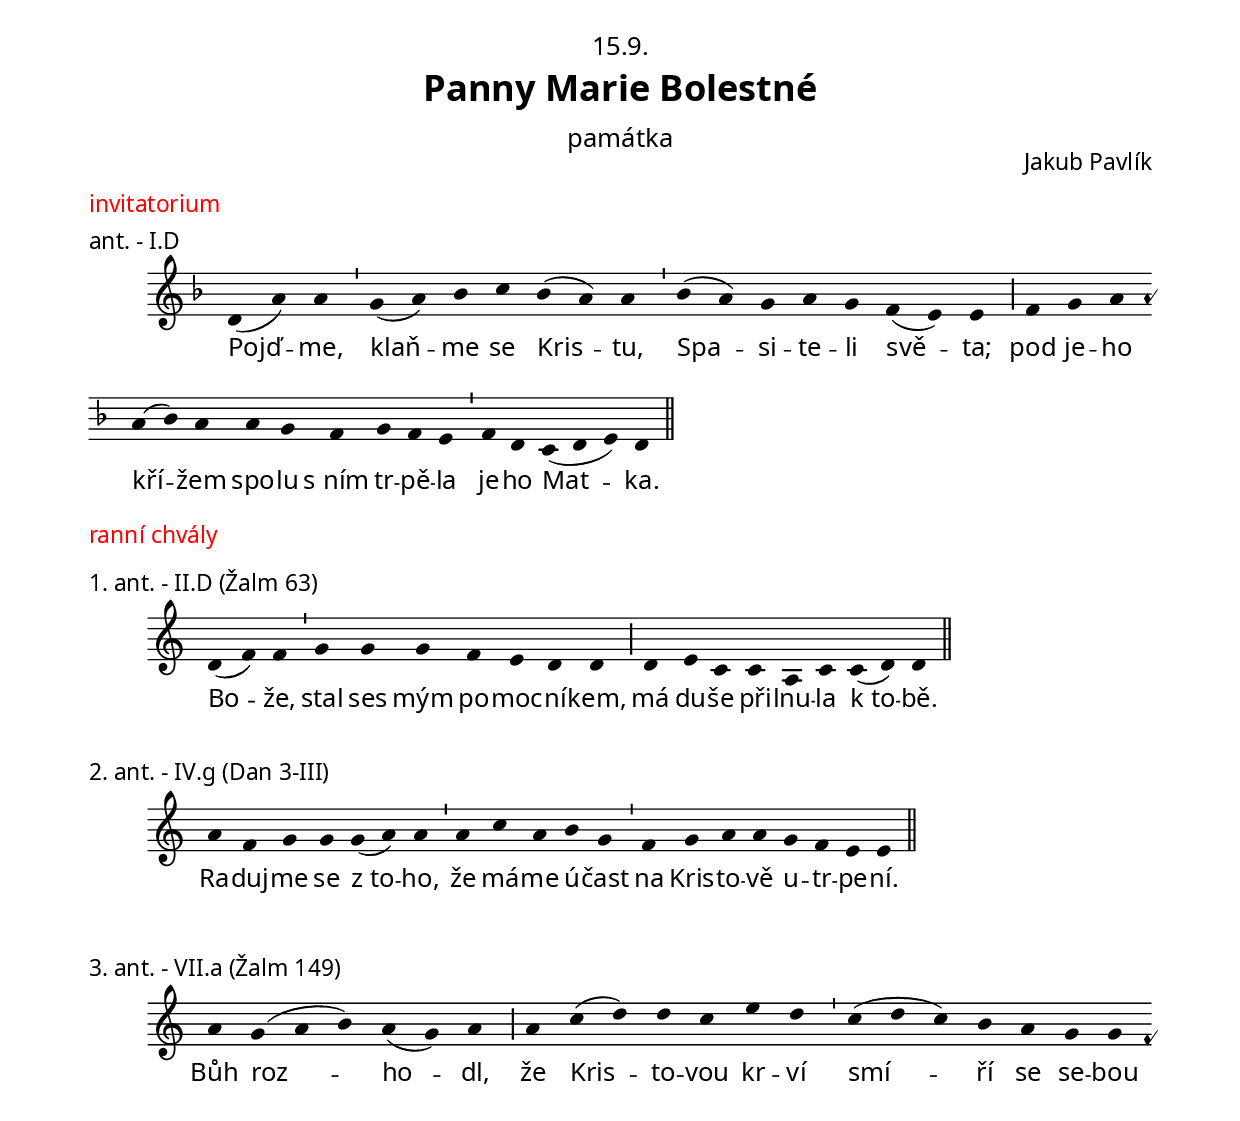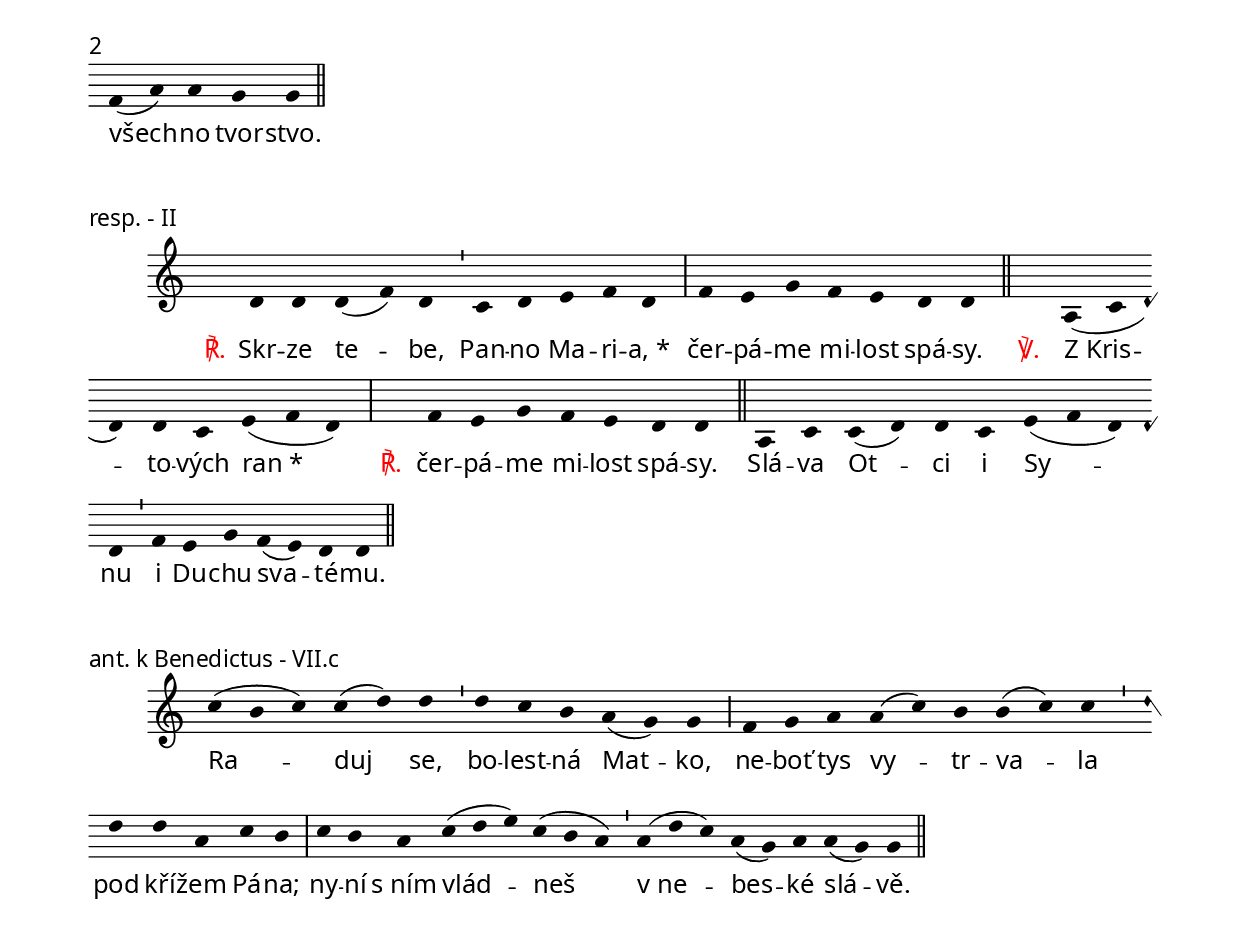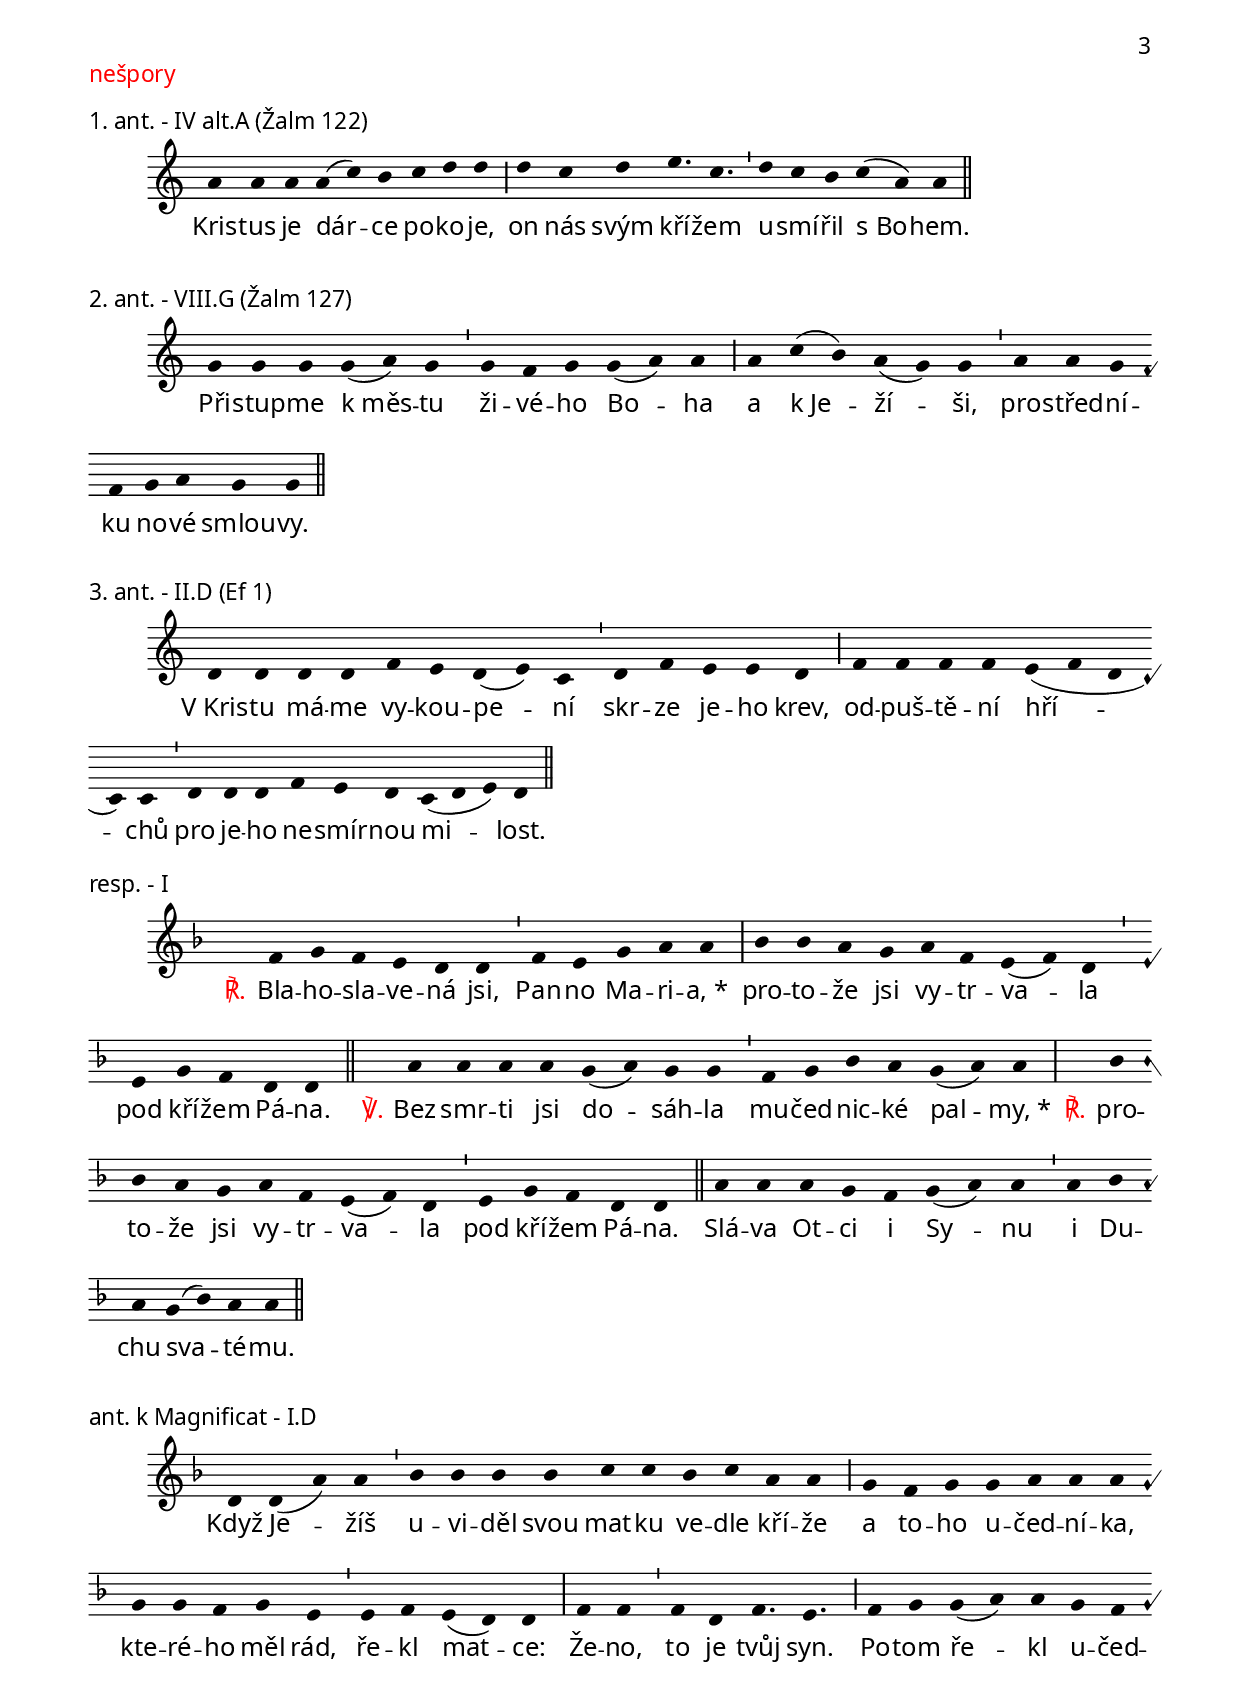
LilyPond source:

\version "2.15.40"

\include "../spolecne.ly"
\include "../dilyresponsorii.ly"

\header {
  title = \markup\titleSvatek
            "Panny Marie Bolestné"
            památka
            15.9.
  composer = "Jakub Pavlík"
}

\markup {\nadpisHodinka {"invitatorium"}}

\score {
  \relative c' {
    \choralniRezim
    \key f \major
    d4( a') a \barMin g( a) bes c bes( a) a \barMin
    bes( a) g a g f( e) e \barMaior
    f g a a( bes) a a g f g f e \barMin
    f d c( d e) d \barFinalis
  }
  \addlyrics {
    Pojď -- me, klaň -- me se Kris -- tu,
    Spa -- si -- te -- li svě -- ta;
    pod je -- ho kří -- žem
    spo -- lu s_ním tr -- pě -- la je -- ho Mat -- ka.
  }
  \header {
    quid = "ant."
    modus = "I"
    differentia = "D"
    psalmus = ""
    id = "invit"
    fial = "sanktoral/0624narozenikrtitele.ly#invit?zacatek"
    piece = \markup {\sestavTitulekBezZalmu}
  }
}

\markup {\nadpisHodinka {"ranní chvály"}}

\score {
  \relative c' {
    \choralniRezim
    d4( f) f \barMin g g g f e d d \barMaior
    d e c c a c c( d) d \barFinalis
  }
  \addlyrics {
    Bo -- že, stal ses mým po -- moc -- ní -- kem,
    má du -- še při -- lnu -- la k_to -- bě.
  }
  \header {
    quid = "1. ant."
    modus = "II"
    differentia = "D"
    psalmus = "Žalm 63"
    id = "rch-a1"
    piece = \markup {\sestavTitulek}
  }
}

\score {
  \relative c'' {
    \choralniRezim
    a4 f g g g( a) a \barMin
    a c a b g \barMin
    f g a a g f e e \barFinalis
  }
  \addlyrics {
    Ra -- duj -- me se z_to -- ho,
    že má -- me ú -- čast
    na Kris -- to -- vě u -- tr -- pe -- ní.
  }
  \header {
    quid = "2. ant."
    modus = "IV"
    differentia = "g"
    psalmus = "Dan 3-III"
    id = "rch-a2"
    piece = \markup {\sestavTitulek}
  }
}

\score {
  \relative c'' {
    \choralniRezim
    a4 g( a b) a( g) a \barMaior
    a c( d) d c e d \barMin
    c( d c) b a g g f( a) a g g \barFinalis
  }
  \addlyrics {
    Bůh roz -- ho -- dl,
    že Kris -- to -- vou kr -- ví
    smí -- ří se se -- bou všech -- no tvor -- stvo.
  }
  \header {
    quid = "3. ant."
    modus = "VII"
    differentia = "a"
    psalmus = "Žalm 149"
    id = "rch-a3"
    piece = \markup {\sestavTitulek}
  }
}

\score {
  \relative c' {
    \choralniRezim

    % R
    \neviditelna d
    d d d( f) d \barMin c d e f d \barMax
    f e g f e d d \barFinalis
    % V
    \neviditelna a
    a( c d) d c e( f d) \barMax
    % R
    \neviditelna f
    f e g f e d d \barFinalis
    % Slava
    a c c( d) d c e( f d) d \barMin f e g f( e) d d \barFinalis
  }
  \addlyrics {
    \Response Skr -- ze te -- be, Pan -- no Ma -- ri -- a,_*
    čer -- pá -- me mi -- lost spá -- sy.
    \Verse Z_Kris -- to -- vých ran_*
    \Response čer -- pá -- me mi -- lost spá -- sy.
    \textRespDoxologie
  }
  \header {
    quid = "resp."
    modus = "II"
    placet = "zkusit tradiční nápěv"
    id = "rch-r"
    piece = \markup {\sestavTitulekResp}
  }
}

\score {
  \relative c'' {
    \choralniRezim
    c4( b c) c( d) d \barMin
    d c b a( g) g \barMaior
    f g a a( c) b b( c) c \barMin
    d d a c b \barMax

    c b a c( d e) c( b a) \barMin
    a( d c) a( g) a a( g) g \barFinalis
  }
  \addlyrics {
    Ra -- duj se, bo -- lest -- ná Mat -- ko,
    ne -- boť tys vy -- tr -- va -- la pod kří -- žem Pá -- na;
    ny -- ní s_ním vlád -- neš
    v_ne -- bes -- ké slá -- vě.
  }
  \header {
    quid = "ant. k Benedictus"
    modus = "VII"
    differentia = "c"
    psalmus = ""
    placet = "půjde lépe - chybí jí kus spádu a zpěvnosti"
    id = "rch-aben"
    fons = "melodie vznikla upravováním melodie 1. ant. r.ch. z Nanebevzetí"
    piece = \markup {\sestavTitulekBezZalmu}
  }
}

\pageBreak % ZLOM

\markup {\nadpisHodinka {"nešpory"}}

\score {
  \relative c'' {
    \choralniRezim
    a4 a a a( c) b c d d \barMaior
    d c d e4. c \barMin d4 c b c( a) a \barFinalis
  }
  \addlyrics {
    Kris -- tus je dár -- ce po -- ko -- je,
    on nás svým kří -- žem u -- smí -- řil s_Bo -- hem.
  }
  \header {
    quid = "1. ant."
    modus = "IV alt"
    differentia = "A"
    psalmus = "Žalm 122"
    id = "ne-a1"
    piece = \markup {\sestavTitulek}
  }
}

\score {
  \relative c'' {
    \choralniRezim
    g4 g g g( a) g \barMin
    g f g g( a) a \barMaior
    a c( b) a( g) g \barMin
    a a g f g a g g \barFinalis
  }
  \addlyrics {
    Při -- stup -- me k_měs -- tu
    ži -- vé -- ho Bo -- ha
    a k_Je -- ží -- ši,
    pro -- střed -- ní -- ku no -- vé smlou -- vy.
  }
  \header {
    quid = "2. ant."
    modus = "VIII"
    differentia = "G"
    psalmus = "Žalm 127"
    placet = "cesura po _městu_ pryč"
    id = "ne-a2"
    piece = \markup {\sestavTitulek}
  }
}

\score {
  \relative c' {
    \choralniRezim
    d4 d d d f e d( e) c \barMin
    d f e e d \barMaior
    f f f f e( f d c) c \barMin
    d d d f e d c( d e) d \barFinalis
  }
  \addlyrics {
    V_Kris -- tu má -- me vy -- kou -- pe -- ní
    skr -- ze je -- ho krev,
    od -- puš -- tě -- ní hří -- chů
    pro je -- ho ne -- smír -- nou mi -- lost.
  }
  \header {
    quid = "3. ant."
    modus = "II"
    differentia = "D"
    psalmus = "Ef 1"
    id = "ne-a3"
    piece = \markup {\sestavTitulek}
  }
}

\score {
  \relative c' {
    \choralniRezim
    \key f \major

    % R
    \neviditelna f
    f g f e d d \barMin f e g a a \barMax
    bes bes a g a f e( f) d \barMin e g f d d \barFinalis
    % V
    \neviditelna g
    a4 a a a g( a) g g \barMin f g bes a g( a) a \barMax
    % R
    \neviditelna a
    bes bes a g a f e( f) d \barMin e g f d d \barFinalis
    % Slava
    a' a a g f g( a) a \barMin a bes a g( bes) a a \barFinalis
  }
  \addlyrics {
    \Response Bla -- ho -- sla -- ve -- ná jsi, Pan -- no Ma -- ri -- a,_*
    pro -- to -- že jsi vy -- tr -- va -- la pod kří -- žem Pá -- na.
    \Verse Bez smr -- ti jsi do -- sáh -- la mu -- čed -- nic -- ké pal -- my,_*
    \Response pro -- to -- že jsi vy -- tr -- va -- la pod kří -- žem Pá -- na.
    \textRespDoxologie
  }
  \header {
    quid = "resp."
    modus = "I"
    placet = "zkusit tradiční nápěv"
    id = "ne-r"
    piece = \markup {\sestavTitulekResp}
  }
}

\score {
  \relative c' {
    \choralniRezim
    \key f \major
    d4 d( a') a \barMin bes bes bes bes c c bes c a a \barMaior
    g f g g a a a g g f g e \barMin
    e f e( d) d \barMax
    f f \barMin f d f4. e \barMaior
    f4 g g( a) a g f g f e \barMin
    d c d( f e) d d \barFinalis
  }
  \addlyrics {
    Když Je -- žíš u -- vi -- děl svou mat -- ku ve -- dle kří -- že
    a to -- ho u -- čed -- ní -- ka, kte -- ré -- ho měl rád,
    ře -- kl mat -- ce:
    Že -- no, to je tvůj syn.
    Po -- tom ře -- kl u -- čed -- ní -- ko -- vi:
    To je tvá mat -- ka.
  }
  \header {
    quid = "ant. k Magnificat"
    modus = "I"
    differentia = "D"
    psalmus = ""
    id = "ne-amag"
    piece = \markup {\sestavTitulekBezZalmu}
  }
}